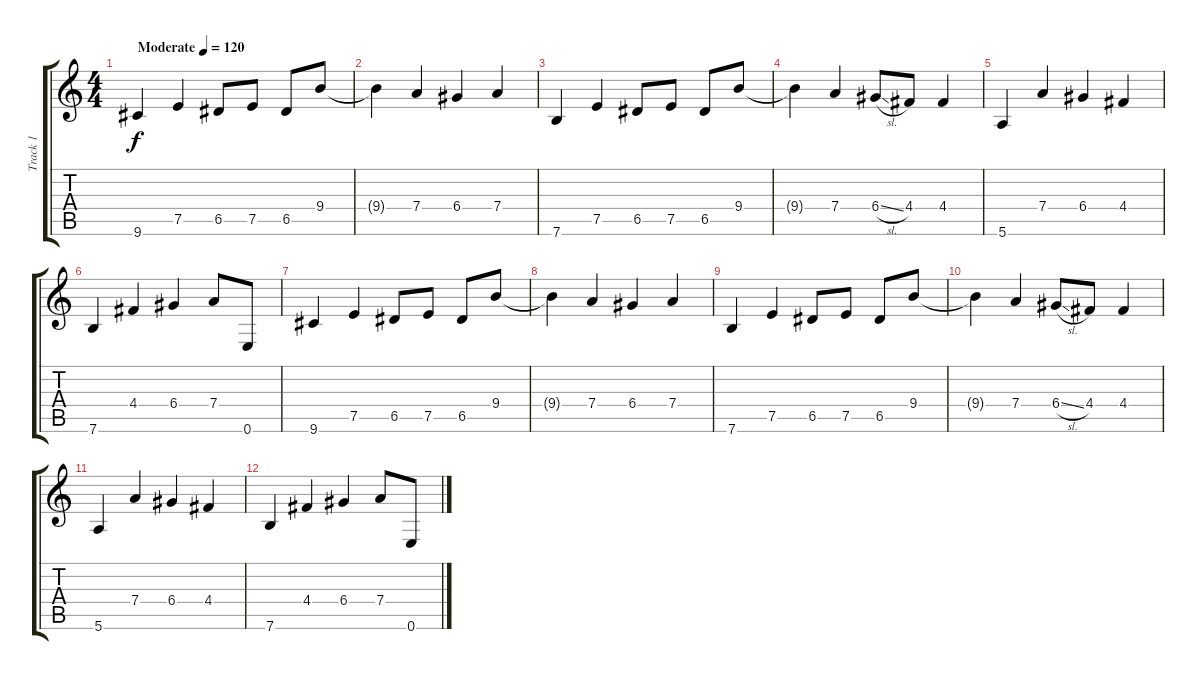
\track ("Track 1" "Track 1") {instrument acousticguitarsteel}
\staff {score tabs}
\tuning (E4 B3 G3 D3 A2 E2) {hide}
\ts (4 4)
\tempo (120 "Moderate")
\clef g2
\ks c
9.6.4{dy f instrument acousticguitarsteel} 7.5.4 6.5.8 7.5.8 6.5.8 9.4.8 |
9.4{t}.4 7.4.4 6.4.4 7.4.4 |
7.6.4 7.5.4 6.5.8 7.5.8 6.5.8 9.4.8 |
9.4{t}.4 7.4.4 6.4{sl}.8 4.4.8 4.4.4 |
5.6.4 7.4.4 6.4.4 4.4.4 |
7.6.4 4.4.4 6.4.4 7.4.8 0.6.8 |
9.6.4 7.5.4 6.5.8 7.5.8 6.5.8 9.4.8 |
9.4{t}.4 7.4.4 6.4.4 7.4.4 |
7.6.4 7.5.4 6.5.8 7.5.8 6.5.8 9.4.8 |
9.4{t}.4 7.4.4 6.4{sl}.8 4.4.8 4.4.4 |
5.6.4 7.4.4 6.4.4 4.4.4 |
7.6.4 4.4.4 6.4.4 7.4.8 0.6.8
